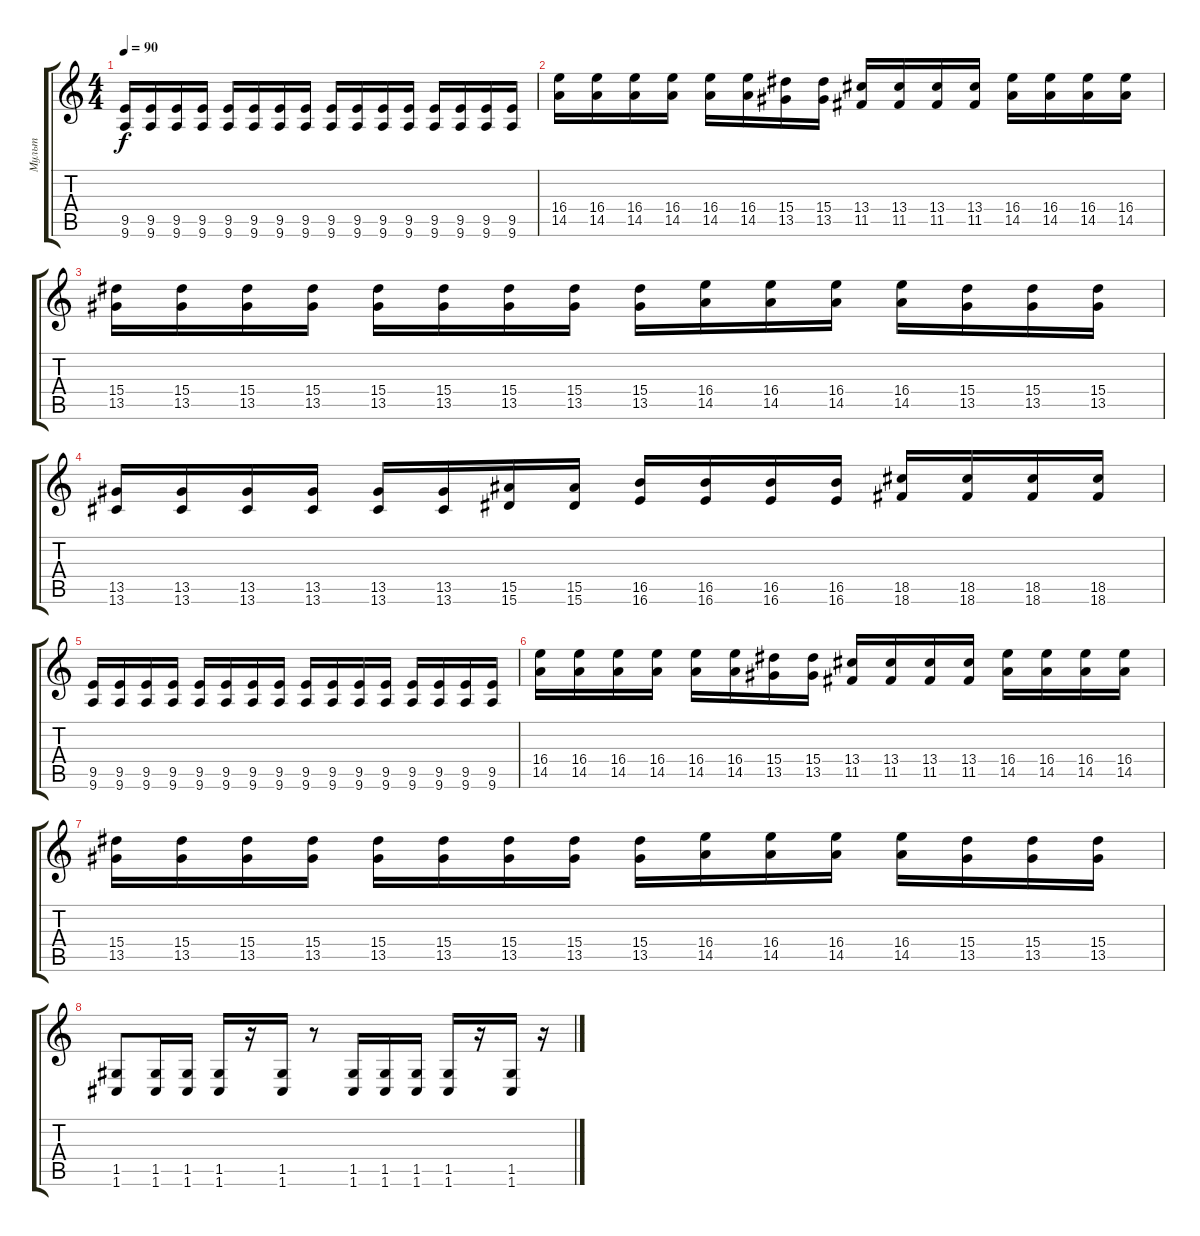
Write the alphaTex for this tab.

\track ("Мульт" "Мульт") {instrument distortionguitar}
\staff {score tabs}
\tuning (D4 A3 F3 C3 G2 C2) {hide}
\ts (4 4)
\tempo 90
\clef g2
\ks c
(9.5 9.6).16{dy f} (9.5 9.6).16 (9.5 9.6).16 (9.5 9.6).16 (9.5 9.6).16 (9.5 9.6).16 (9.5 9.6).16 (9.5 9.6).16 (9.5 9.6).16 (9.5 9.6).16 (9.5 9.6).16 (9.5 9.6).16 (9.5 9.6).16 (9.5 9.6).16 (9.5 9.6).16 (9.5 9.6).16 |
(16.4 14.5).16 (16.4 14.5).16 (16.4 14.5).16 (16.4 14.5).16 (16.4 14.5).16 (16.4 14.5).16 (15.4 13.5).16 (15.4 13.5).16 (13.4 11.5).16 (13.4 11.5).16 (13.4 11.5).16 (13.4 11.5).16 (16.4 14.5).16 (16.4 14.5).16 (16.4 14.5).16 (16.4 14.5).16 |
(15.4 13.5).16 (15.4 13.5).16 (15.4 13.5).16 (15.4 13.5).16 (15.4 13.5).16 (15.4 13.5).16 (15.4 13.5).16 (15.4 13.5).16 (15.4 13.5).16 (16.4 14.5).16 (16.4 14.5).16 (16.4 14.5).16 (16.4 14.5).16 (15.4 13.5).16 (15.4 13.5).16 (15.4 13.5).16 |
(13.5 13.6).16 (13.5 13.6).16 (13.5 13.6).16 (13.5 13.6).16 (13.5 13.6).16 (13.5 13.6).16 (15.5 15.6).16 (15.5 15.6).16 (16.5 16.6).16 (16.5 16.6).16 (16.5 16.6).16 (16.5 16.6).16 (18.5 18.6).16 (18.5 18.6).16 (18.5 18.6).16 (18.5 18.6).16 |
(9.5 9.6).16 (9.5 9.6).16 (9.5 9.6).16 (9.5 9.6).16 (9.5 9.6).16 (9.5 9.6).16 (9.5 9.6).16 (9.5 9.6).16 (9.5 9.6).16 (9.5 9.6).16 (9.5 9.6).16 (9.5 9.6).16 (9.5 9.6).16 (9.5 9.6).16 (9.5 9.6).16 (9.5 9.6).16 |
(16.4 14.5).16 (16.4 14.5).16 (16.4 14.5).16 (16.4 14.5).16 (16.4 14.5).16 (16.4 14.5).16 (15.4 13.5).16 (15.4 13.5).16 (13.4 11.5).16 (13.4 11.5).16 (13.4 11.5).16 (13.4 11.5).16 (16.4 14.5).16 (16.4 14.5).16 (16.4 14.5).16 (16.4 14.5).16 |
(15.4 13.5).16 (15.4 13.5).16 (15.4 13.5).16 (15.4 13.5).16 (15.4 13.5).16 (15.4 13.5).16 (15.4 13.5).16 (15.4 13.5).16 (15.4 13.5).16 (16.4 14.5).16 (16.4 14.5).16 (16.4 14.5).16 (16.4 14.5).16 (15.4 13.5).16 (15.4 13.5).16 (15.4 13.5).16 |
(1.5 1.6).8 (1.5 1.6).16 (1.5 1.6).16 (1.5 1.6).16 r.16 (1.5 1.6).16 r.8 (1.5 1.6).16 (1.5 1.6).16 (1.5 1.6).16 (1.5 1.6).16 r.16 (1.5 1.6).16 r.16
